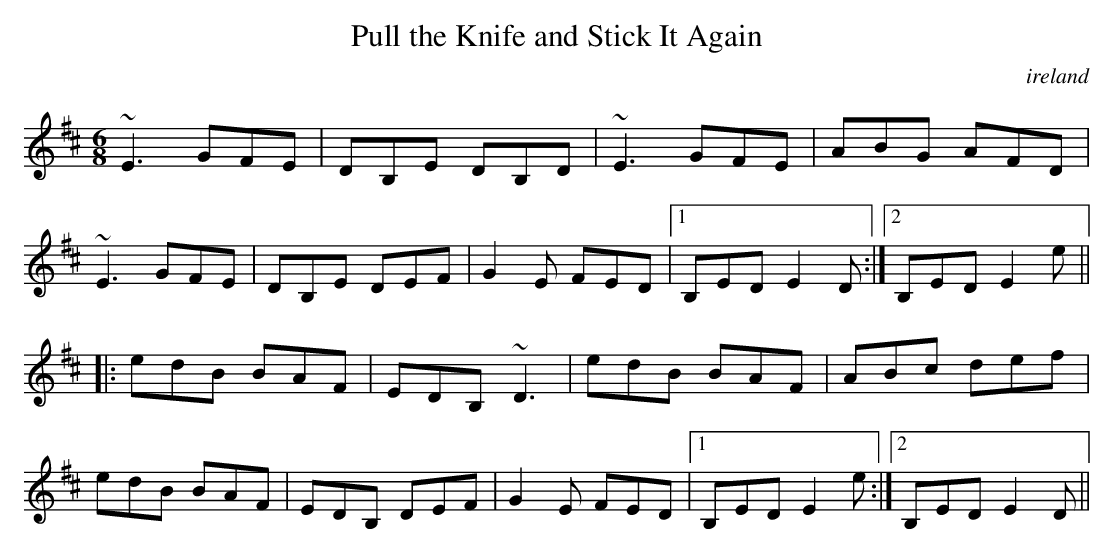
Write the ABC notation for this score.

X:1
T:Pull the Knife and Stick It Again
O:ireland
M:6/8
K:Edor
~E3 GFE|DB,E DB,D|~E3 GFE|ABG AFD|
~E3 GFE|DB,E DEF|G2E FED|1 B,ED E2D:|2 B,ED E2e||
|:edB BAF|EDB, ~D3|edB BAF|ABc def|
edB BAF|EDB, DEF|G2E FED|1 B,ED E2e:|2 B,ED E2D||
